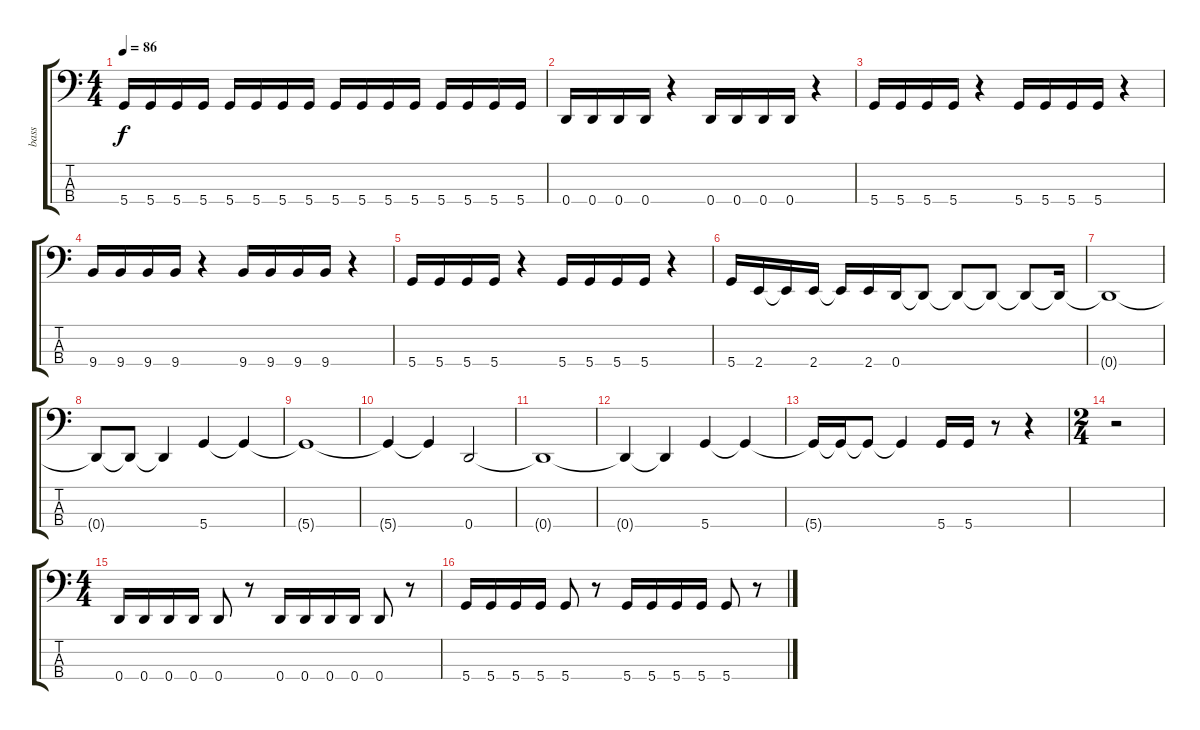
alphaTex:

\track ("bass" "bass") {instrument electricbassfinger}
\staff {score tabs}
\tuning (G2 D2 A1 D1) {hide}
\ts (4 4)
\tempo 86
\clef f4
\ks c
5.4.16{dy f} 5.4.16 5.4.16 5.4.16 5.4.16 5.4.16 5.4.16 5.4.16 5.4.16 5.4.16 5.4.16 5.4.16 5.4.16 5.4.16 5.4.16 5.4.16 |
0.4.16 0.4.16 0.4.16 0.4.16 r.4 0.4.16 0.4.16 0.4.16 0.4.16 r.4 |
5.4.16 5.4.16 5.4.16 5.4.16 r.4 5.4.16 5.4.16 5.4.16 5.4.16 r.4 |
9.4.16 9.4.16 9.4.16 9.4.16 r.4 9.4.16 9.4.16 9.4.16 9.4.16 r.4 |
5.4.16 5.4.16 5.4.16 5.4.16 r.4 5.4.16 5.4.16 5.4.16 5.4.16 r.4 |
5.4.16 2.4.16 2.4{t}.16 2.4.16 2.4{t}.16 2.4.16 0.4.16 0.4{t}.8 0.4{t}.8 0.4{t}.8 0.4{t}.8 0.4{t}.16 |
0.4{t}.1 |
0.4{t}.8 0.4{t}.8 0.4{t}.4 5.4.4 5.4{t}.4 |
5.4{t}.1 |
5.4{t}.4 5.4{t}.4 0.4.2 |
0.4{t}.1 |
0.4{t}.4 0.4{t}.4 5.4.4 5.4{t}.4 |
5.4{t}.16 5.4{t}.16 5.4{t}.8 5.4{t}.4 5.4.16 5.4.16 r.8 r.4 |
\ts (2 4)
r.2 |
\ts (4 4)
0.4.16 0.4.16 0.4.16 0.4.16 0.4.8 r.8 0.4.16 0.4.16 0.4.16 0.4.16 0.4.8 r.8 |
5.4.16 5.4.16 5.4.16 5.4.16 5.4.8 r.8 5.4.16 5.4.16 5.4.16 5.4.16 5.4.8 r.8
